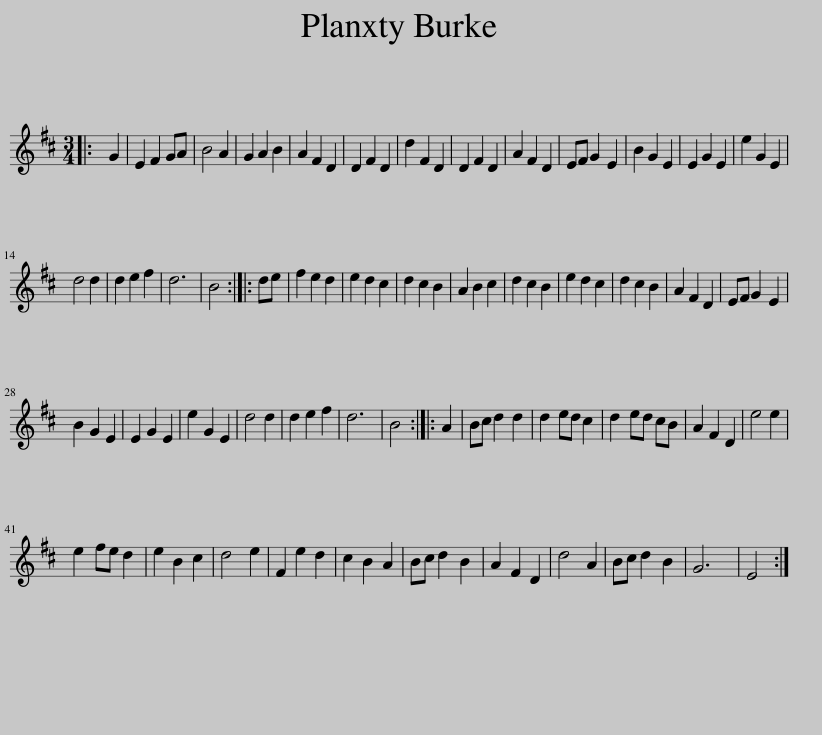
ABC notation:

X:1
L:1/8
M:3/4
I:linebreak $
K:D
V:1 treble
V:1
|: G2 | E2 F2 GA | B4 A2 | G2 A2 B2 | A2 F2 D2 | %5
 D2 F2 D2 | d2 F2 D2 | D2 F2 D2 | A2 F2 D2 | EF G2 E2 | %10
 B2 G2 E2 | E2 G2 E2 | e2 G2 E2 |$ d4 d2 | d2 e2 f2 | %15
 d6 | B4 :: de | f2 e2 d2 | e2 d2 c2 | %20
 d2 c2 B2 | A2 B2 c2 | d2 c2 B2 | e2 d2 c2 | d2 c2 B2 | %25
 A2 F2 D2 | EF G2 E2 |$ B2 G2 E2 | E2 G2 E2 | e2 G2 E2 | %30
 d4 d2 | d2 e2 f2 | d6 | B4 :: A2 | %35
 Bc d2 d2 | d2 ed c2 | d2 ed cB | A2 F2 D2 | e4 e2 |$ %40
 e2 fe d2 | e2 B2 c2 | d4 e2 | F2 e2 d2 | c2 B2 A2 | %45
 Bc d2 B2 | A2 F2 D2 | d4 A2 | Bc d2 B2 | G6 | %50
 E4 :| %51
